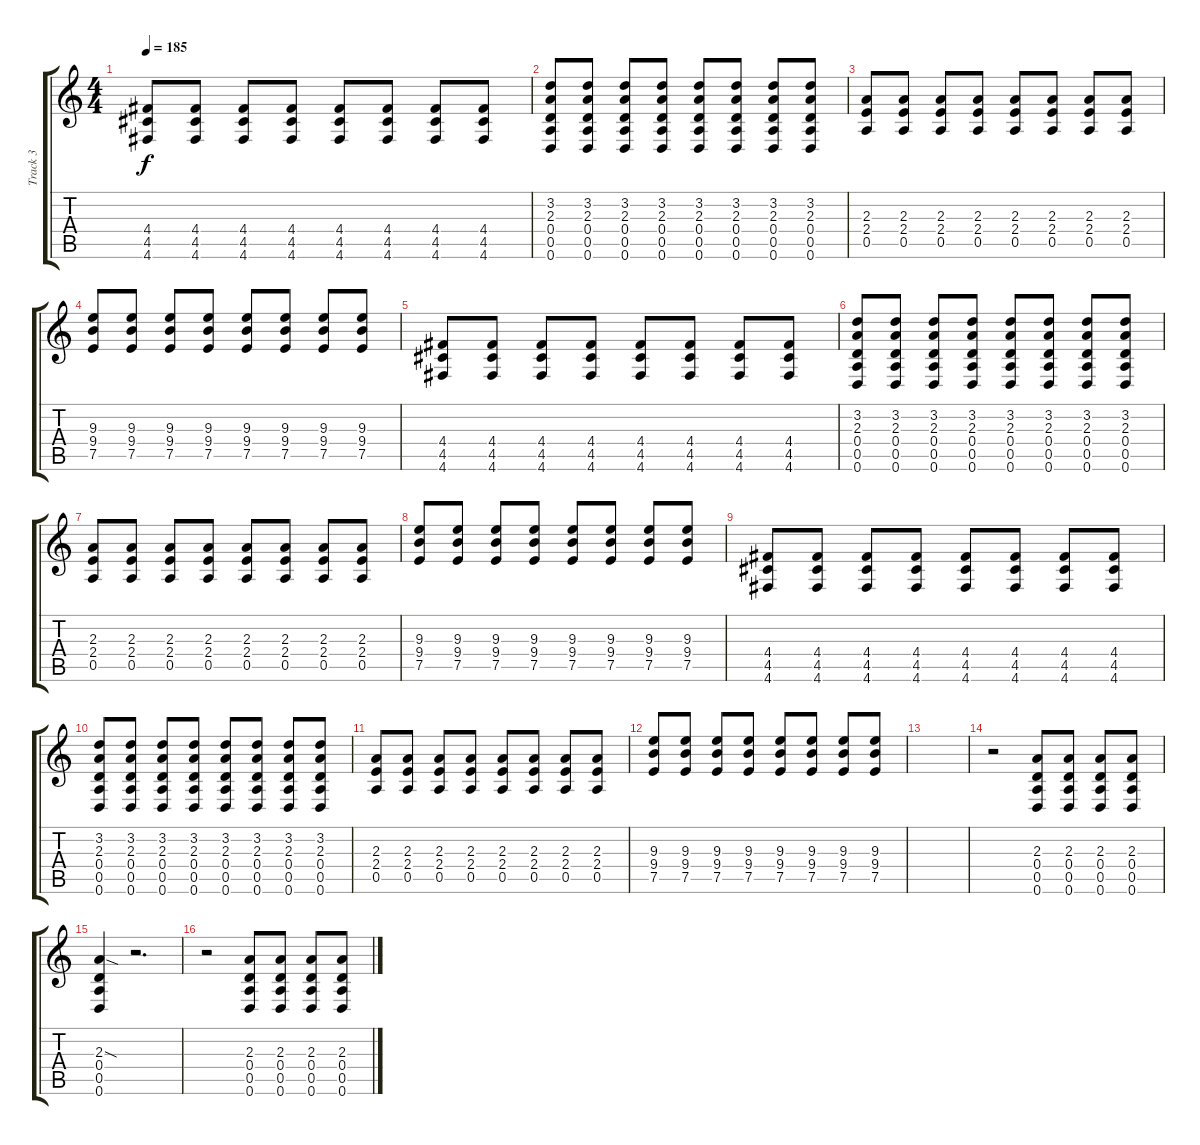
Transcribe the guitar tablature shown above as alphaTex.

\track ("Track 3" "Track 3") {instrument distortionguitar}
\staff {score tabs}
\tuning (E4 B3 G3 D3 A2 D2) {hide}
\ts (4 4)
\tempo 185
\clef g2
\ks c
(4.4 4.5 4.6).8{dy f} (4.4 4.5 4.6).8 (4.4 4.5 4.6).8 (4.4 4.5 4.6).8 (4.4 4.5 4.6).8 (4.4 4.5 4.6).8 (4.4 4.5 4.6).8 (4.4 4.5 4.6).8 |
(3.2 2.3 0.4 0.5 0.6).8 (3.2 2.3 0.4 0.5 0.6).8 (3.2 2.3 0.4 0.5 0.6).8 (3.2 2.3 0.4 0.5 0.6).8 (3.2 2.3 0.4 0.5 0.6).8 (3.2 2.3 0.4 0.5 0.6).8 (3.2 2.3 0.4 0.5 0.6).8 (3.2 2.3 0.4 0.5 0.6).8 |
(2.3 2.4 0.5).8 (2.3 2.4 0.5).8 (2.3 2.4 0.5).8 (2.3 2.4 0.5).8 (2.3 2.4 0.5).8 (2.3 2.4 0.5).8 (2.3 2.4 0.5).8 (2.3 2.4 0.5).8 |
(9.3 9.4 7.5).8 (9.3 9.4 7.5).8 (9.3 9.4 7.5).8 (9.3 9.4 7.5).8 (9.3 9.4 7.5).8 (9.3 9.4 7.5).8 (9.3 9.4 7.5).8 (9.3 9.4 7.5).8 |
(4.4 4.5 4.6).8 (4.4 4.5 4.6).8 (4.4 4.5 4.6).8 (4.4 4.5 4.6).8 (4.4 4.5 4.6).8 (4.4 4.5 4.6).8 (4.4 4.5 4.6).8 (4.4 4.5 4.6).8 |
(3.2 2.3 0.4 0.5 0.6).8 (3.2 2.3 0.4 0.5 0.6).8 (3.2 2.3 0.4 0.5 0.6).8 (3.2 2.3 0.4 0.5 0.6).8 (3.2 2.3 0.4 0.5 0.6).8 (3.2 2.3 0.4 0.5 0.6).8 (3.2 2.3 0.4 0.5 0.6).8 (3.2 2.3 0.4 0.5 0.6).8 |
(2.3 2.4 0.5).8 (2.3 2.4 0.5).8 (2.3 2.4 0.5).8 (2.3 2.4 0.5).8 (2.3 2.4 0.5).8 (2.3 2.4 0.5).8 (2.3 2.4 0.5).8 (2.3 2.4 0.5).8 |
(9.3 9.4 7.5).8 (9.3 9.4 7.5).8 (9.3 9.4 7.5).8 (9.3 9.4 7.5).8 (9.3 9.4 7.5).8 (9.3 9.4 7.5).8 (9.3 9.4 7.5).8 (9.3 9.4 7.5).8 |
(4.4 4.5 4.6).8 (4.4 4.5 4.6).8 (4.4 4.5 4.6).8 (4.4 4.5 4.6).8 (4.4 4.5 4.6).8 (4.4 4.5 4.6).8 (4.4 4.5 4.6).8 (4.4 4.5 4.6).8 |
(3.2 2.3 0.4 0.5 0.6).8 (3.2 2.3 0.4 0.5 0.6).8 (3.2 2.3 0.4 0.5 0.6).8 (3.2 2.3 0.4 0.5 0.6).8 (3.2 2.3 0.4 0.5 0.6).8 (3.2 2.3 0.4 0.5 0.6).8 (3.2 2.3 0.4 0.5 0.6).8 (3.2 2.3 0.4 0.5 0.6).8 |
(2.3 2.4 0.5).8 (2.3 2.4 0.5).8 (2.3 2.4 0.5).8 (2.3 2.4 0.5).8 (2.3 2.4 0.5).8 (2.3 2.4 0.5).8 (2.3 2.4 0.5).8 (2.3 2.4 0.5).8 |
(9.3 9.4 7.5).8 (9.3 9.4 7.5).8 (9.3 9.4 7.5).8 (9.3 9.4 7.5).8 (9.3 9.4 7.5).8 (9.3 9.4 7.5).8 (9.3 9.4 7.5).8 (9.3 9.4 7.5).8 |
|
r.2 (2.3 0.4 0.5 0.6).8 (2.3 0.4 0.5 0.6).8 (2.3 0.4 0.5 0.6).8 (2.3 0.4 0.5 0.6).8 |
(2.3{sod} 0.4 0.5 0.6).4 r.2{d} |
r.2 (2.3 0.4 0.5 0.6).8 (2.3 0.4 0.5 0.6).8 (2.3 0.4 0.5 0.6).8 (2.3 0.4 0.5 0.6).8
